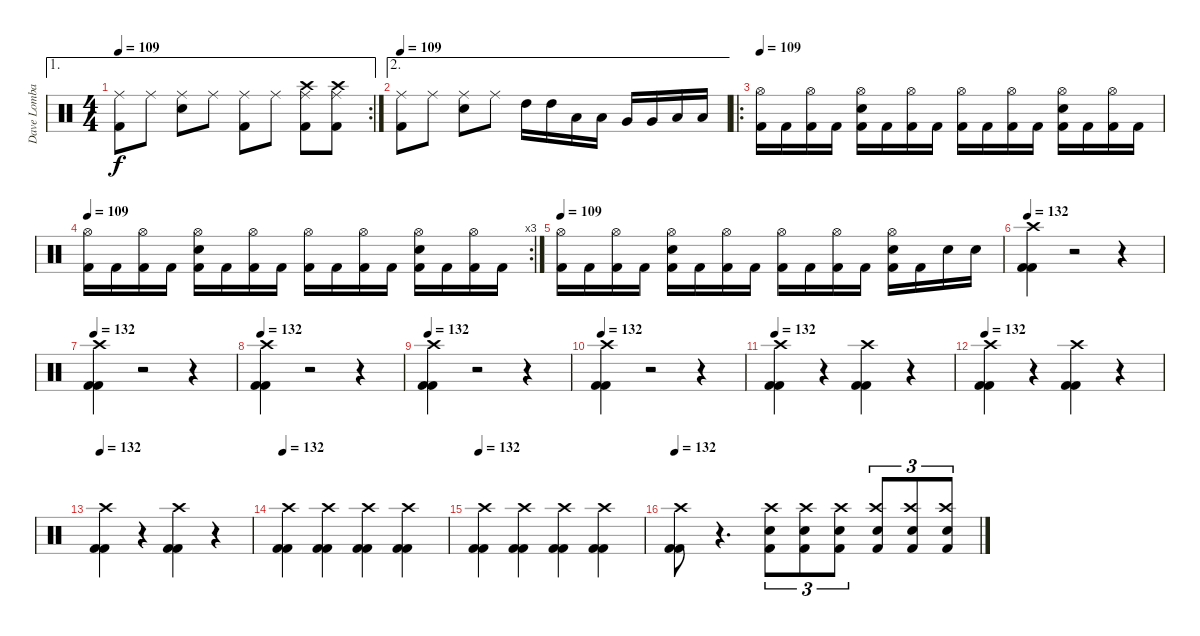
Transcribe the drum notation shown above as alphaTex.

\track ("Dave Lombardo" "Dave Lomba") {instrument percussion}
\staff {score}
\articulation defaults
\ae 1
\rc 2
\ts (4 4)
\tempo 109
\clef neutral
\ks c
("Kick (hit) 2" "Ride (middle)").8{dy f} "Ride (middle)".8 ("Snare (hit) 2" "Ride (middle)").8 "Ride (middle)".8 ("Kick (hit) 2" "Ride (middle)").8 "Ride (middle)".8 ("Kick (hit) 2" "Ride (middle)" "Crash high (hit)").8 ("Kick (hit) 2" "Ride (middle)" "Crash high (hit)").8 |
\ae 2
\tempo 109
("Kick (hit) 2" "Ride (middle)").8 "Ride (middle)".8 ("Snare (hit) 2" "Ride (middle)").8 "Ride (middle)".8 "High Tom (hit)".16 "High Tom (hit)".16 "Low Tom (hit)".16 "Low Tom (hit)".16 "Very Low Tom (hit)".16 "Very Low Tom (hit)".16 "Low Floor Tom (hit)".16 "Low Floor Tom (hit)".16 |
\ro
\tempo 109
("Kick (hit) 2" "Hi-Hat (open)").16 "Kick (hit) 2".16 ("Kick (hit) 2" "Hi-Hat (open)").16 "Kick (hit) 2".16 ("Kick (hit) 2" "Snare (hit) 2" "Hi-Hat (open)").16 "Kick (hit) 2".16 ("Kick (hit) 2" "Hi-Hat (open)").16 "Kick (hit) 2".16 ("Kick (hit) 2" "Hi-Hat (open)").16 "Kick (hit) 2".16 ("Kick (hit) 2" "Hi-Hat (open)").16 "Kick (hit) 2".16 ("Kick (hit) 2" "Snare (hit) 2" "Hi-Hat (open)").16 "Kick (hit) 2".16 ("Kick (hit) 2" "Hi-Hat (open)").16 "Kick (hit) 2".16 |
\rc 3
\tempo 109
("Kick (hit) 2" "Hi-Hat (open)").16 "Kick (hit) 2".16 ("Kick (hit) 2" "Hi-Hat (open)").16 "Kick (hit) 2".16 ("Kick (hit) 2" "Snare (hit) 2" "Hi-Hat (open)").16 "Kick (hit) 2".16 ("Kick (hit) 2" "Hi-Hat (open)").16 "Kick (hit) 2".16 ("Kick (hit) 2" "Hi-Hat (open)").16 "Kick (hit) 2".16 ("Kick (hit) 2" "Hi-Hat (open)").16 "Kick (hit) 2".16 ("Kick (hit) 2" "Snare (hit) 2" "Hi-Hat (open)").16 "Kick (hit) 2".16 ("Kick (hit) 2" "Hi-Hat (open)").16 "Kick (hit) 2".16 |
\tempo 109
("Kick (hit) 2" "Hi-Hat (open)").16 "Kick (hit) 2".16 ("Kick (hit) 2" "Hi-Hat (open)").16 "Kick (hit) 2".16 ("Kick (hit) 2" "Snare (hit) 2" "Hi-Hat (open)").16 "Kick (hit) 2".16 ("Kick (hit) 2" "Hi-Hat (open)").16 "Kick (hit) 2".16 ("Kick (hit) 2" "Hi-Hat (open)").16 "Kick (hit) 2".16 ("Kick (hit) 2" "Hi-Hat (open)").16 "Kick (hit) 2".16 ("Kick (hit) 2" "Snare (hit) 2" "Hi-Hat (open)").16 "Kick (hit) 2".16 "Electric Snare (hit)".16 "Electric Snare (hit)".16 |
\tempo 132
("Kick (hit) 2" "Crash high (hit)" "Kick (hit) 2").4 r.2 r.4 |
\tempo 132
("Kick (hit) 2" "Crash high (hit)" "Kick (hit) 2").4 r.2 r.4 |
\tempo 132
("Kick (hit) 2" "Crash high (hit)" "Kick (hit) 2").4 r.2 r.4 |
\tempo 132
("Kick (hit) 2" "Crash high (hit)" "Kick (hit) 2").4 r.2 r.4 |
\tempo 132
("Kick (hit) 2" "Crash high (hit)" "Kick (hit) 2").4 r.2 r.4 |
\tempo 132
("Kick (hit) 2" "Crash high (hit)" "Kick (hit) 2").4 r.4 ("Kick (hit) 2" "Crash high (hit)" "Kick (hit) 2").4 r.4 |
\tempo 132
("Kick (hit) 2" "Crash high (hit)" "Kick (hit) 2").4 r.4 ("Kick (hit) 2" "Crash high (hit)" "Kick (hit) 2").4 r.4 |
\tempo 132
("Kick (hit) 2" "Crash high (hit)" "Kick (hit) 2").4 r.4 ("Kick (hit) 2" "Crash high (hit)" "Kick (hit) 2").4 r.4 |
\tempo 132
("Kick (hit) 2" "Crash high (hit)" "Kick (hit) 2").4 ("Kick (hit) 2" "Crash high (hit)" "Kick (hit) 2").4 ("Kick (hit) 2" "Crash high (hit)" "Kick (hit) 2").4 ("Kick (hit) 2" "Crash high (hit)" "Kick (hit) 2").4 |
\tempo 132
("Kick (hit) 2" "Crash high (hit)" "Kick (hit) 2").4 ("Kick (hit) 2" "Crash high (hit)" "Kick (hit) 2").4 ("Kick (hit) 2" "Crash high (hit)" "Kick (hit) 2").4 ("Kick (hit) 2" "Crash high (hit)" "Kick (hit) 2").4 |
\tempo 132
("Kick (hit) 2" "Crash high (hit)" "Kick (hit) 2").8 r.4{d} ("Kick (hit) 2" "Crash high (hit)" "Snare (hit) 2").8{tu (3 2)} ("Kick (hit) 2" "Crash high (hit)" "Snare (hit) 2").8{tu (3 2)} ("Kick (hit) 2" "Crash high (hit)" "Snare (hit) 2").8{tu (3 2)} ("Kick (hit) 2" "Crash high (hit)" "Electric Snare (hit)").8{tu (3 2)} ("Kick (hit) 2" "Crash high (hit)" "Electric Snare (hit)").8{tu (3 2)} ("Kick (hit) 2" "Crash high (hit)" "Electric Snare (hit)").8{tu (3 2)}
